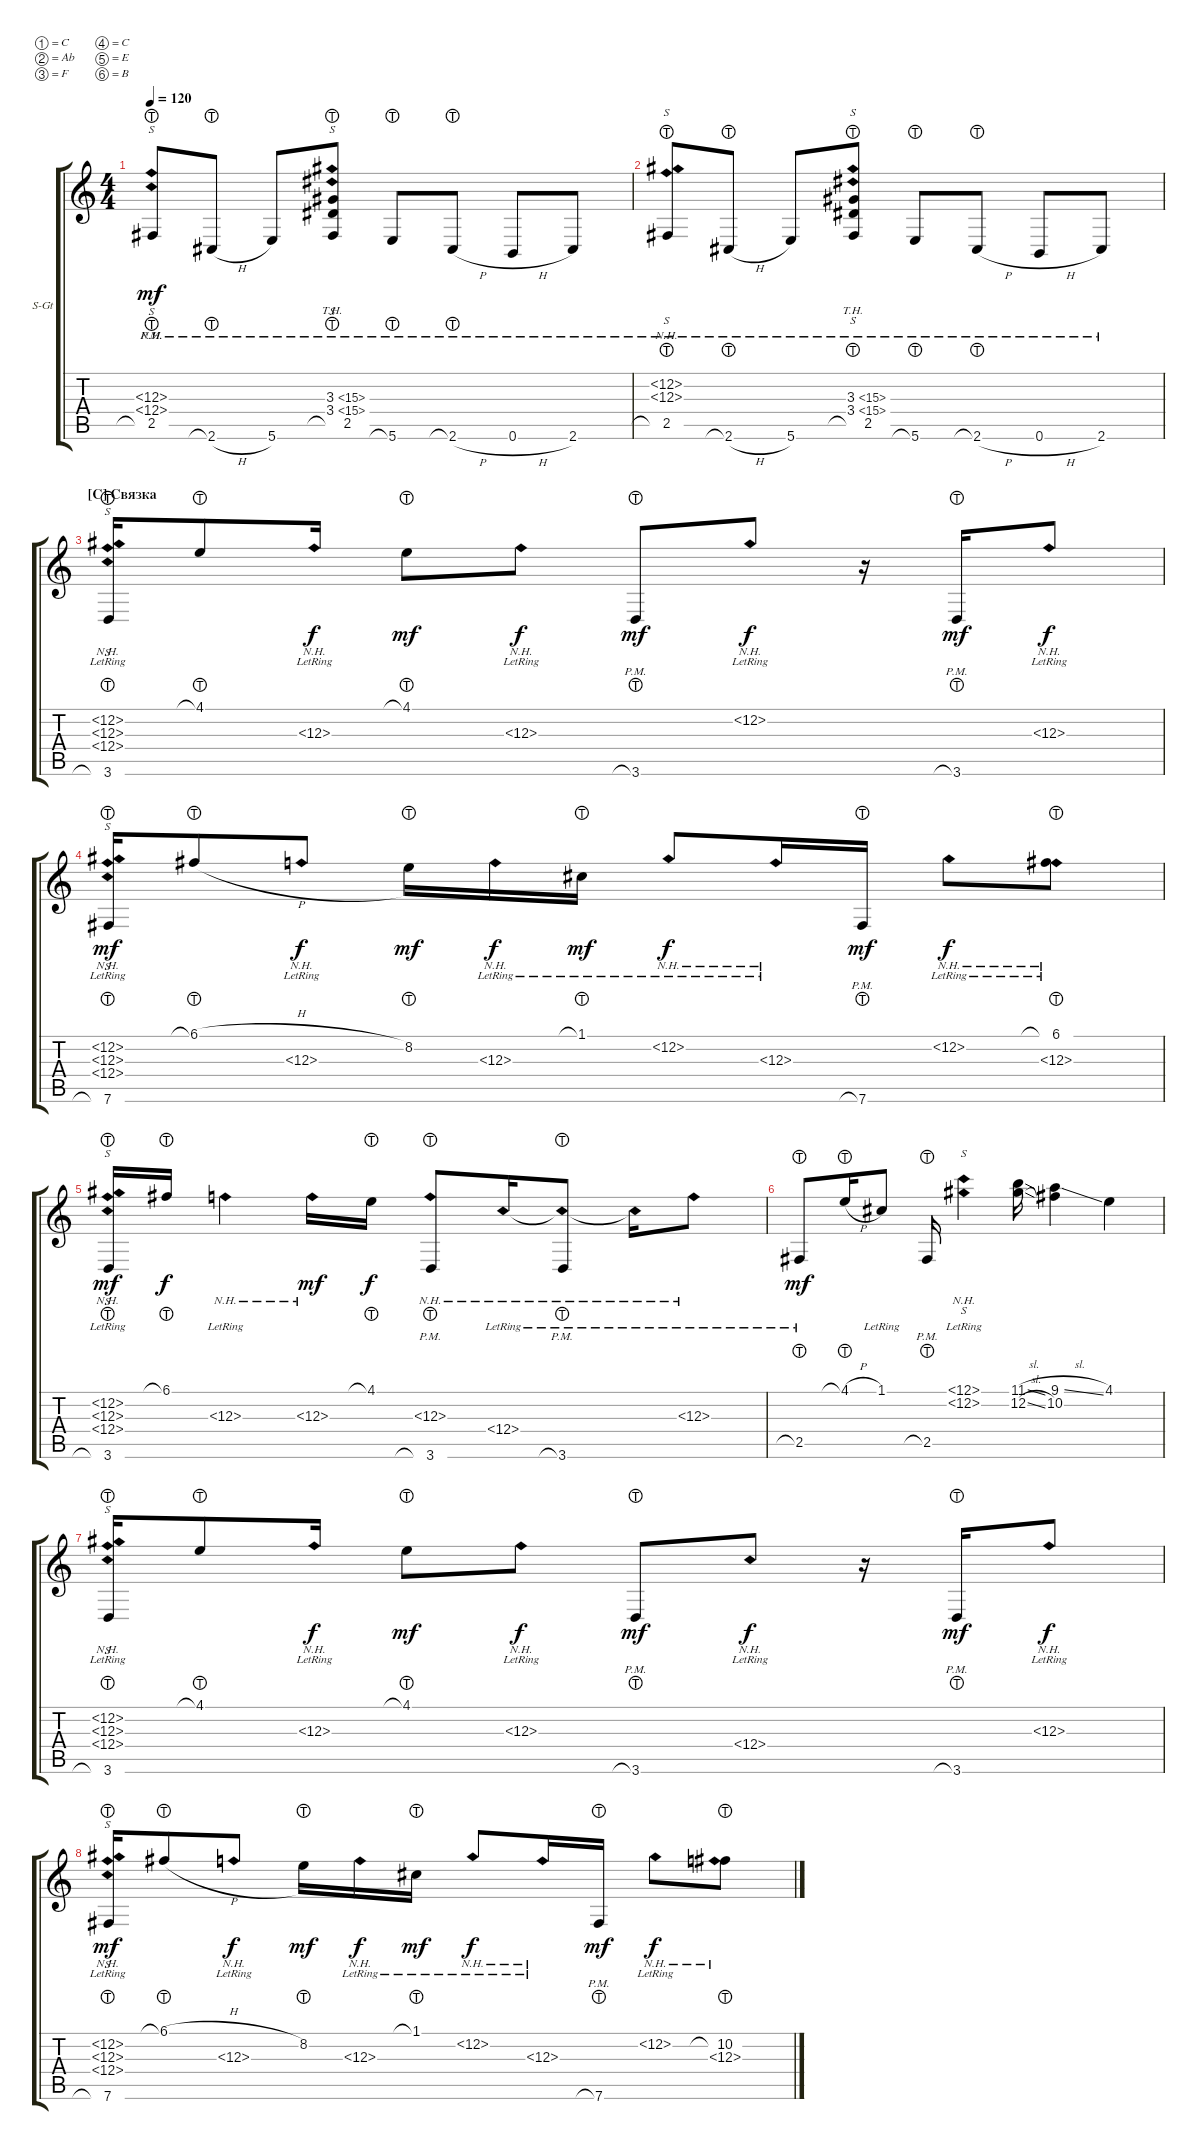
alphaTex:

\defaultSystemsLayout 4
\bracketExtendMode groupsimilarinstruments
\firstSystemTrackNameOrientation horizontal
\otherSystemsTrackNameOrientation horizontal
\track ("Steel Guitar" "S-Gt") {instrument acousticguitarsteel}
\staff {score tabs}
\tuning (C4 Ab3 F3 C3 E2 B1)
\ts (4 4)
\tempo 120
\clef g2
\ks c
(13.4{nh} 2.5{lht pm} 13.3{nh}).8{s dy mf} 2.6{h lht pm}.8 5.6{pm}.8 (2.5{lht pm} 3.3{th 12} 3.4{th 12}).8{s} 5.6{lht pm}.8 2.6{h lht pm}.8 0.6{h pm}.8 2.6{pm}.8 |
(2.5{lht pm} 13.3{nh} 13.2{nh}).8{s} 2.6{h lht pm}.8 5.6{pm}.8 (2.5{lht pm} 3.3{th 12} 3.4{th 12}).8{s} 5.6{lht pm}.8 2.6{h lht pm}.8 0.6{h pm}.8 2.6{pm}.8 |
\section ("C" "Связка")
(3.6{lht lr} 13.3{nh lr} 13.2{nh} 13.4{nh}).16{s} 4.1{lht}.8 13.3{nh lr}.16{dy f} 4.1{lht}.8{dy mf} 13.3{nh lr}.8{dy f} 3.6{lht pm}.8{dy mf} 13.2{nh lr}.8{dy f} r.16 3.6{lht pm}.16{dy mf} 13.3{nh lr}.8{dy f} |
(7.6{lht lr} 13.3{nh lr} 13.2{nh} 13.4{nh}).16{s dy mf} 6.1{h lht}.8 13.3{nh lr}.8{dy f} 8.2{lht}.16{dy mf} 13.3{nh lr}.16{dy f} 1.1{lht lr}.16{dy mf} 6.2{nh lr}.8{dy f} 6.3{nh lr}.16 7.6{lht pm}.16{dy mf} 20.2{nh lr}.8{dy f} (20.3{nh lr} 6.1{lht}).8 |
(3.6{lht lr} 13.3{nh lr} 13.2{nh} 13.4{nh}).16{s dy mf} 6.1{lht}.16{dy f} 13.3{nh lr}.4 13.3{nh}.16{dy mf} 4.1{lht}.16{dy f} (3.6{lht pm} 13.3{nh}).8 20.4{nh lr}.16 (3.6{lht pm} 20.4{nh lr t}).8 20.4{nh lr t}.16 13.3{nh lr}.8 |
2.5{lht lr}.8{dy mf} 4.1{h lht}.16 1.1{lr}.8 2.5{lht pm}.16 (13.1{nh lr} 13.2{nh lr}).4{s} (11.1{sl} 12.2{sl}).16 (9.1{sl} 10.2).4 4.1.4 |
(3.6{lht lr} 13.3{nh lr} 13.2{nh} 13.4{nh}).16{s} 4.1{lht}.8 13.3{nh lr}.16{dy f} 4.1{lht}.8{dy mf} 13.3{nh lr}.8{dy f} 3.6{lht pm}.8{dy mf} 13.4{nh lr}.8{dy f} r.16 3.6{lht pm}.16{dy mf} 13.3{nh lr}.8{dy f} |
(7.6{lht lr} 13.3{nh lr} 13.2{nh} 13.4{nh}).16{s dy mf} 6.1{h lht}.8 13.3{nh lr}.8{dy f} 8.2{lht}.16{dy mf} 13.3{nh lr}.16{dy f} 1.1{lht lr}.16{dy mf} 6.2{nh lr}.8{dy f} 6.3{nh lr}.16 7.6{lht pm}.16{dy mf} 20.2{nh lr}.8{dy f} (10.2{lht} 20.3{nh}).8
